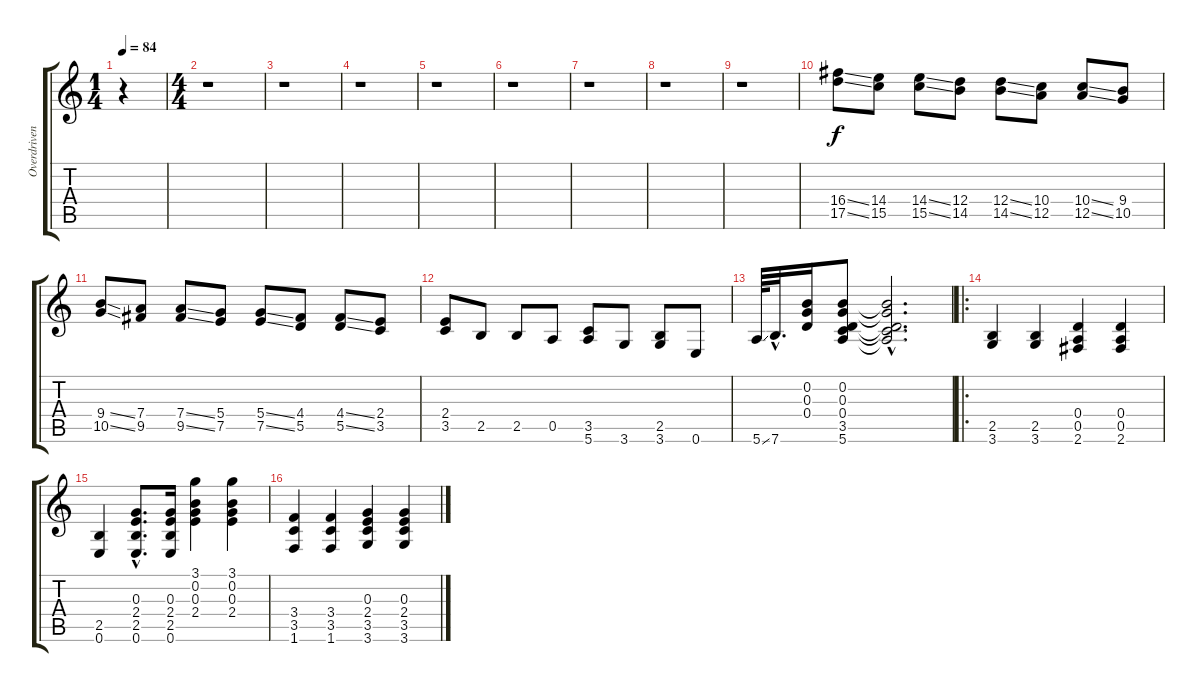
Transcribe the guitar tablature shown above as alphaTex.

\track ("Overdriven Guitar" "Overdriven") {instrument overdrivenguitar}
\staff {score tabs}
\tuning (E4 B3 G3 D3 A2 E2) {hide}
\ts (1 4)
\tempo 84
\clef g2
\ks c
r.4{dy f instrument overdrivenguitar} |
\ts (4 4)
r.1 |
r.1 |
r.1 |
r.1 |
r.1 |
r.1 |
r.1 |
r.1 |
(16.4{ss} 17.5{ss}).8 (14.4 15.5).8 (14.4{ss} 15.5{ss}).8 (12.4 14.5).8 (12.4{ss} 14.5{ss}).8 (10.4 12.5).8 (10.4{ss} 12.5{ss}).8 (9.4 10.5).8 |
(9.4{ss} 10.5{ss}).8 (7.4 9.5).8 (7.4{ss} 9.5{ss}).8 (5.4 7.5).8 (5.4{ss} 7.5{ss}).8 (4.4 5.5).8 (4.4{ss} 5.5{ss}).8 (2.4 3.5).8 |
(2.4 3.5).8 2.5.8 2.5.8 0.5.8 (3.5 5.6).8 3.6.8 (2.5 3.6).8 0.6.8 |
5.6{ss}.64 7.6{hac}.32{d} (0.2 0.3 0.4).16 (0.2 0.3 0.4 3.5 5.6).8 (0.2{hac t} 0.3{hac t} 0.4{hac t} 3.5{hac t} 5.6{hac t}).2{d} |
\ro
(2.5 3.6).4 (2.5 3.6).4 (0.4 0.5 2.6).4 (0.4 0.5 2.6).4 |
(2.5 0.6).4 (0.3{hac} 2.4{hac} 2.5{hac} 0.6{hac}).8{d} (0.3 2.4 2.5 0.6).16 (3.1 0.2 0.3 2.4).4 (3.1 0.2 0.3 2.4).4 |
(3.4 3.5 1.6).4 (3.4 3.5 1.6).4 (0.3 2.4 3.5 3.6).4 (0.3 2.4 3.5 3.6).4
